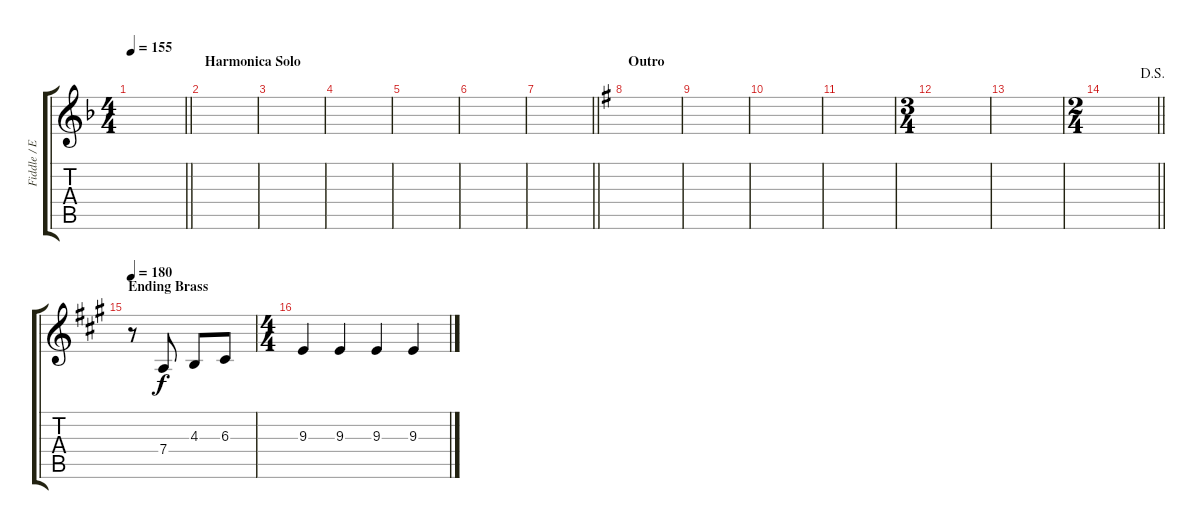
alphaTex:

\track ("Fiddle / End Brass" "Fiddle / E") {instrument fiddle}
\staff {score tabs}
\tuning (E4 B3 G3 D3 A2 E2) {hide}
\ts (4 4)
\tempo 155
\clef g2
\barLineRight lightlight
\ks dminor
|
\section ("" "Harmonica Solo")
|
|
|
|
|
\barLineRight lightlight
|
\section ("" "Outro")
\ks g
|
|
|
|
\ts (3 4)
|
|
\ts (2 4)
\jump dalsegno
\barLineRight lightlight
|
\section ("" "Ending Brass")
\tempo 180
\ks a
r.8{instrument brasssection} 7.4.8 4.3.8 6.3.8 |
\ts (4 4)
9.3.4 9.3.4 9.3.4 9.3.4
